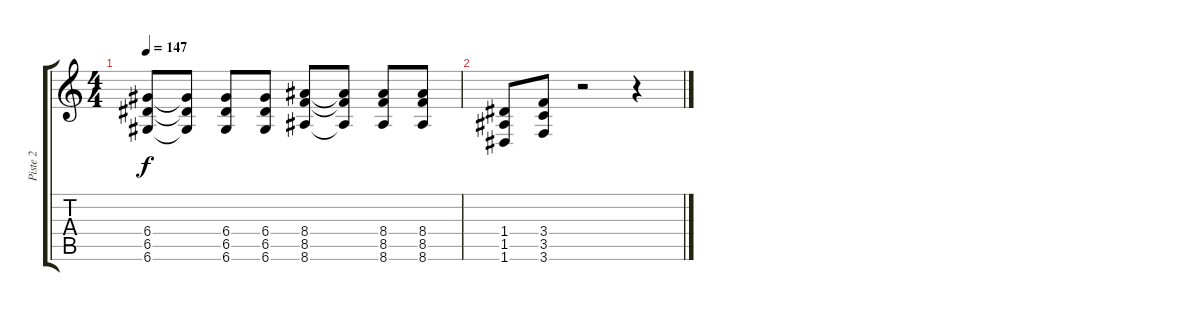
\track ("Piste 2" "Piste 2") {instrument distortionguitar}
\staff {score tabs}
\tuning (E4 B3 G3 D3 A2 D2) {hide}
\ts (4 4)
\tempo 147
\clef g2
\ks c
(6.4 6.5 6.6).8{dy f} (6.4{t} 6.5{t} 6.6{t}).8 (6.4 6.5 6.6).8 (6.4 6.5 6.6).8 (8.4 8.5 8.6).8 (8.4{t} 8.5{t} 8.6{t}).8 (8.4 8.5 8.6).8 (8.4 8.5 8.6).8 |
(1.4 1.5 1.6).8 (3.4 3.5 3.6).8 r.2 r.4
